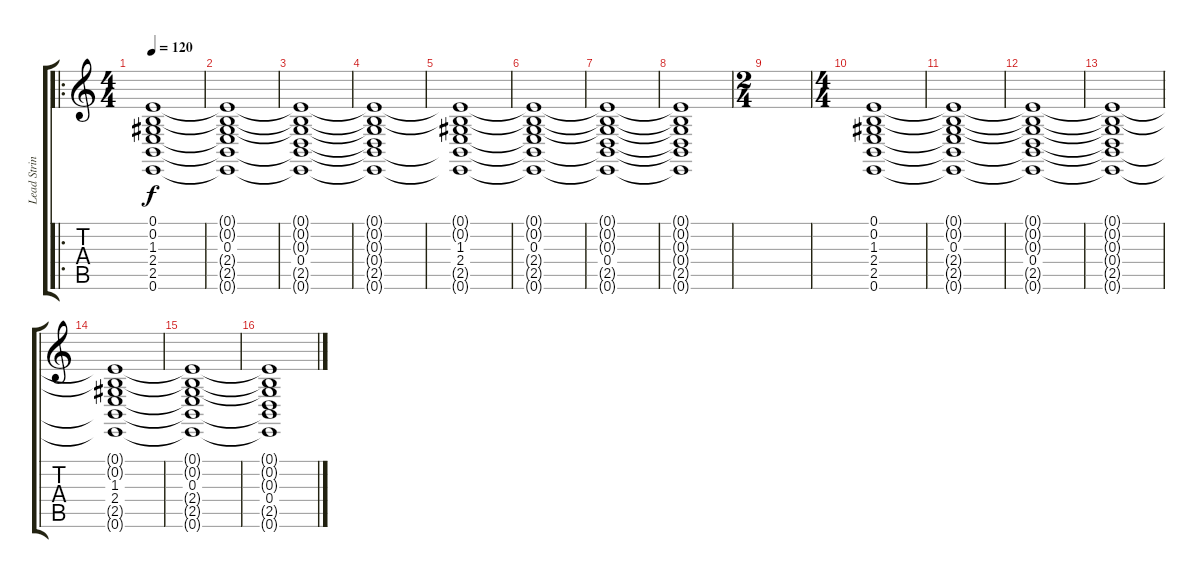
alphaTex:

\track ("Lead String Ensemble" "Lead Strin") {instrument stringensemble1}
\staff {score tabs}
\tuning (E4 B3 G3 D3 A2 E2) {hide}
\ro
\ts (4 4)
\tempo 120
\clef g2
\ks c
(0.1 0.2 1.3 2.4 2.5 0.6).1{dy f instrument stringensemble1} |
(0.1{t} 0.2{t} 0.3 2.4{t} 2.5{t} 0.6{t}).1 |
(0.1{t} 0.2{t} 0.3{t} 0.4 2.5{t} 0.6{t}).1 |
(0.1{t} 0.2{t} 0.3{t} 0.4{t} 2.5{t} 0.6{t}).1 |
(0.1{t} 0.2{t} 1.3 2.4 2.5{t} 0.6{t}).1 |
(0.1{t} 0.2{t} 0.3 2.4{t} 2.5{t} 0.6{t}).1 |
(0.1{t} 0.2{t} 0.3{t} 0.4 2.5{t} 0.6{t}).1 |
(0.1{t} 0.2{t} 0.3{t} 0.4{t} 2.5{t} 0.6{t}).1 |
\ts (2 4)
|
\ts (4 4)
(0.1 0.2 1.3 2.4 2.5 0.6).1 |
(0.1{t} 0.2{t} 0.3 2.4{t} 2.5{t} 0.6{t}).1 |
(0.1{t} 0.2{t} 0.3{t} 0.4 2.5{t} 0.6{t}).1 |
(0.1{t} 0.2{t} 0.3{t} 0.4{t} 2.5{t} 0.6{t}).1 |
(0.1{t} 0.2{t} 1.3 2.4 2.5{t} 0.6{t}).1 |
(0.1{t} 0.2{t} 0.3 2.4{t} 2.5{t} 0.6{t}).1 |
(0.1{t} 0.2{t} 0.3{t} 0.4 2.5{t} 0.6{t}).1
